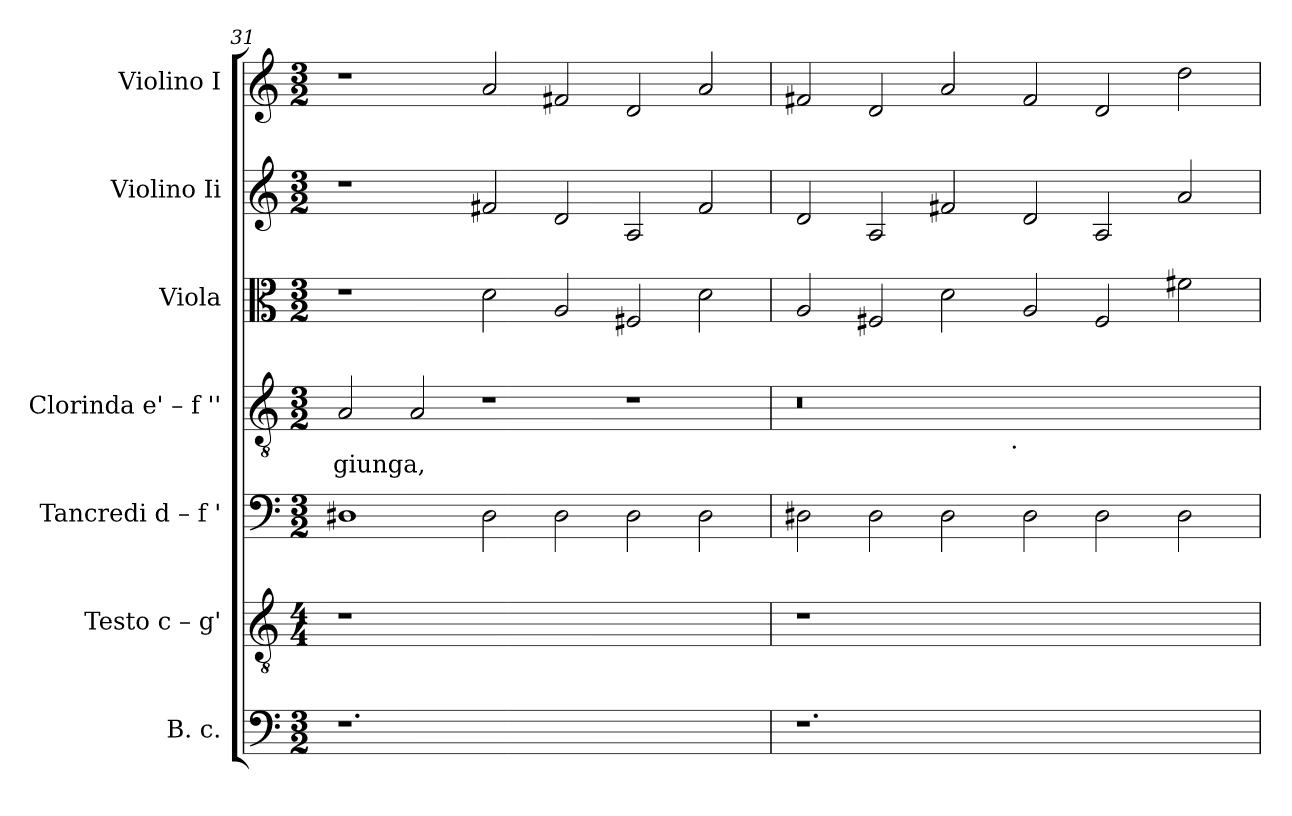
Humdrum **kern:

**kern	**kern	**kern	**kern	**text	**kern	**kern	**kern	**text
*part7	*part6	*part5	*part4	*part4	*part3	*part2	*part1	*part1
*staff7	*staff6	*staff5	*staff4	*staff4	*staff3	*staff2	*staff1	*staff1
*I"B. c.	*I"Testo  c – g'	*I"Tancredi  d – f '	*I"Clorinda  e' – f ''	*	*I"Viola	*I"Violino Ii	*I"Violino I	*
*clefF4	*clefGv2	*clefF4	*clefGv2	*	*clefC3	*clefG2	*clefG2	*
*k[]	*k[]	*k[]	*k[]	*	*k[]	*k[]	*k[]	*
*C:	*C:	*C:	*C:	*	*C:	*C:	*C:	*
*M3/2	*M4/4	*M3/2	*M3/2	*	*M3/2	*M3/2	*M3/2	*
=31	=31	=31	=31	=31	=31	=31	=31	=31
!	!	!	!	!LO:LY:b:cj	!	!	!	!
1.r	1r	1D#	2A/	giunga,	1r	1r	1r	.
!	!	!	!	!LO:LY:b:cj	!	!	!	!
.	.	.	2A/	.	.	.	.	.
!	!	!	!	!	!	!	!	!LO:LY:b:cj
.	0ryy	2D#\	1r	.	2d\	2f#X/	2a/	.
!	!	!	!	!	!	!	!	!LO:LY:b:cj
1.ryy	.	2D#\	.	.	2A/	2d/	2f#X/	.
!	!	!	!	!	!	!	!	!LO:LY:b:cj
.	.	2D#\	1r	.	2F#X/	2A/	2d/	.
!	!	!	!	!	!	!	!	!LO:LY:b:cj
.	.	2D#\	.	.	2d\	2f#/	2a/	.
=32	=32	=32	=32	=32	=32	=32	=32	=32
!	!	!	!	!	!	!	!	!LO:LY:b:cj
*	*	*	*^	*	*	*	*	*
1.r	1r	2D#\	0.r	1ryy	.	2A/	2d/	2f#X/	.
!	!	!	!	!	!	!	!	!	!LO:LY:b:cj
.	.	2D#\	.	.	.	2F#X/	2A/	2d/	.
!	!	!	!	!	!	!	!	!	!LO:LY:b:cj
.	0ryy	2D#\	.	4...ryy	.	2d\	2f#X/	2a/	.
!	!	!	!	!LO:TX:b:t=.	!	!	!	!	!
.	.	.	.	1ryy	.	.	.	.	.
!	!	!	!	!	!	!	!	!	!LO:LY:b:cj
1.ryy	.	2D#\	.	.	.	2A/	2d/	2f#/	.
!	!	!	!	!	!	!	!	!	!LO:LY:b:cj
.	.	2D#\	.	.	.	2F#/	2A/	2d/	.
.	.	.	.	2ryy	.	.	.	.	.
!	!	!	!	!	!	!	!	!	!LO:LY:b:cj
.	.	2D#\	.	.	.	2f#X\	2a/	2dd\	.
.	.	.	.	32ryy	.	.	.	.	.
*	*	*	*v	*v	*	*	*	*	*
=	=	=	=	=	=	=	=	=
*-	*-	*-	*-	*-	*-	*-	*-	*-
